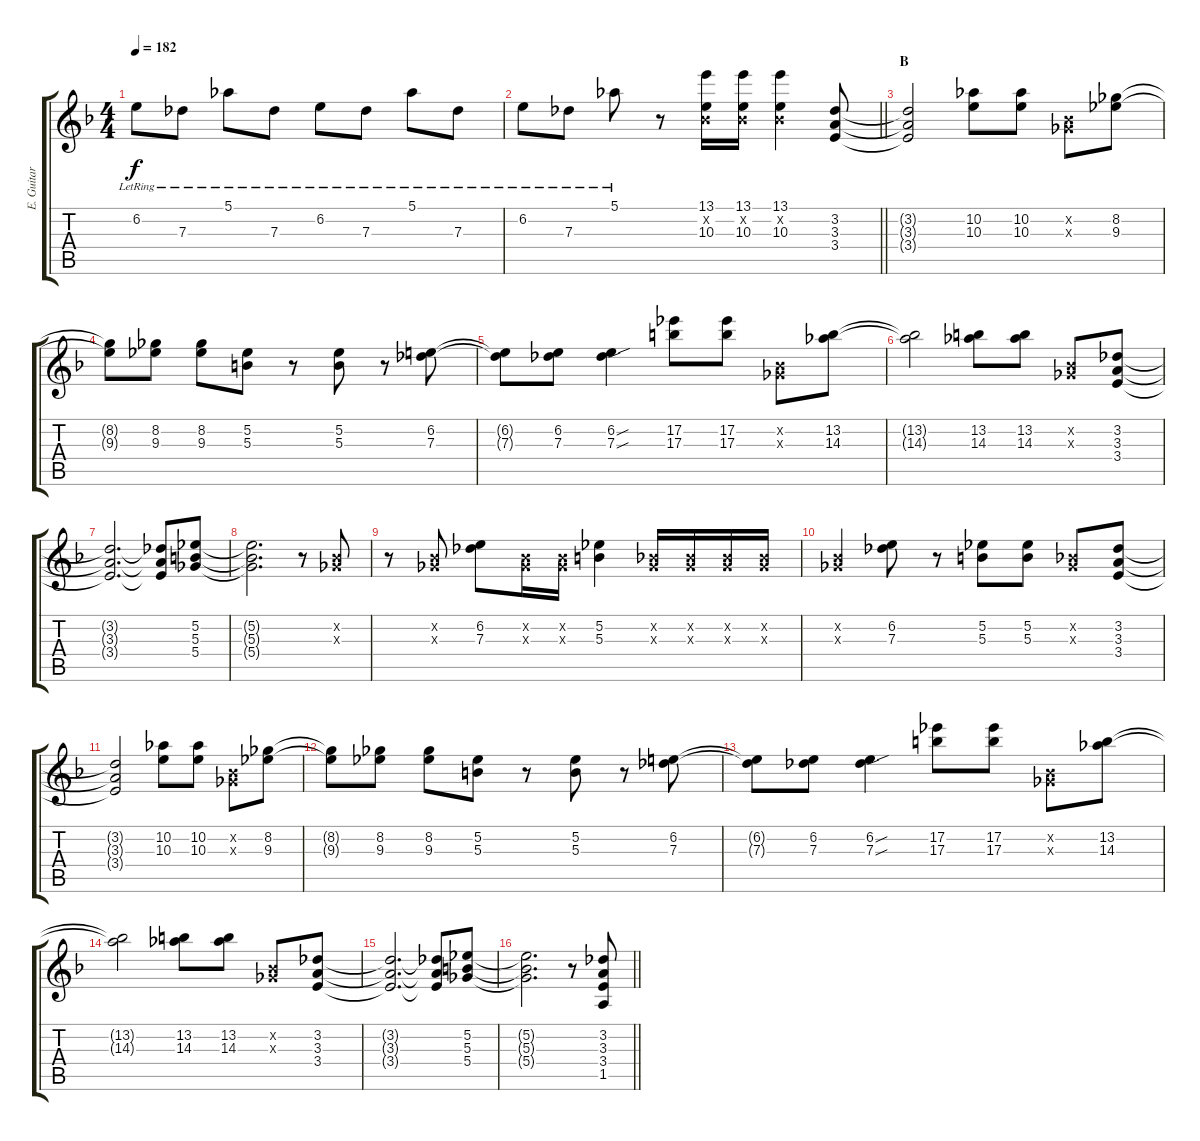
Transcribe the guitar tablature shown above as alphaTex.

\track ("E. Guitar I" "E. Guitar ") {instrument electricguitarclean}
\staff {score tabs}
\tuning (Eb4 Bb3 Gb3 Db3 Ab2 Eb2) {hide}
\ts (4 4)
\tempo 182
\clef g2
\ks f
6.2{lr}.8{dy f} 7.3{lr}.8 5.1{lr}.8 7.3{lr}.8 6.2{lr}.8 7.3{lr}.8 5.1{lr}.8 7.3{lr}.8 |
\barLineRight lightlight
6.2{lr}.8 7.3{lr}.8 5.1{lr}.8 r.8 (13.1 0.2{x} 10.3).16 (13.1 0.2{x} 10.3).16 (13.1 0.2{x} 10.3).4 (3.2 3.3 3.4).8 |
\section ("" "B")
(3.2{t} 3.3{t} 3.4{t}).2 (10.2 10.3).8 (10.2 10.3).8 (0.2{x} 0.3{x}).8 (8.2 9.3).8 |
(8.2{t} 9.3{t}).8 (8.2 9.3).8 (8.2 9.3).8 (5.2 5.3).8 r.8 (5.2 5.3).8 r.8 (6.2 7.3).8 |
(6.2{t} 7.3{t}).8 (6.2 7.3).8 (6.2{sou} 7.3{sou}).4 (17.2 17.3).8 (17.2 17.3).8 (0.2{x} 0.3{x}).8 (13.2 14.3).8 |
(13.2{t} 14.3{t}).2 (13.2 14.3).8 (13.2 14.3).8 (0.2{x} 0.3{x}).8 (3.2 3.3 3.4).8 |
(3.2{t} 3.3{t} 3.4{t}).2{d} (3.2{t} 3.3{t} 3.4{t}).8 (5.2 5.3 5.4).8 |
(5.2{t} 5.3{t} 5.4{t}).2{d} r.8 (0.2{x} 0.3{x}).8 |
r.8 (0.2{x} 0.3{x}).8 (6.2 7.3).8 (0.2{x} 0.3{x}).16 (0.2{x} 0.3{x}).16 (5.2 5.3).4 (0.2{x} 0.3{x}).16 (0.2{x} 0.3{x}).16 (0.2{x} 0.3{x}).16 (0.2{x} 0.3{x}).16 |
(0.2{x} 0.3{x}).4 (6.2 7.3).8 r.8 (5.2 5.3).8 (5.2 5.3).8 (0.2{x} 0.3{x}).8 (3.2 3.3 3.4).8 |
(3.2{t} 3.3{t} 3.4{t}).2 (10.2 10.3).8 (10.2 10.3).8 (0.2{x} 0.3{x}).8 (8.2 9.3).8 |
(8.2{t} 9.3{t}).8 (8.2 9.3).8 (8.2 9.3).8 (5.2 5.3).8 r.8 (5.2 5.3).8 r.8 (6.2 7.3).8 |
(6.2{t} 7.3{t}).8 (6.2 7.3).8 (6.2{sou} 7.3{sou}).4 (17.2 17.3).8 (17.2 17.3).8 (0.2{x} 0.3{x}).8 (13.2 14.3).8 |
(13.2{t} 14.3{t}).2 (13.2 14.3).8 (13.2 14.3).8 (0.2{x} 0.3{x}).8 (3.2 3.3 3.4).8 |
(3.2{t} 3.3{t} 3.4{t}).2{d} (3.2{t} 3.3{t} 3.4{t}).8 (5.2 5.3 5.4).8 |
\barLineRight lightlight
(5.2{t} 5.3{t} 5.4{t}).2{d} r.8 (3.2 3.3 3.4 1.5).8
